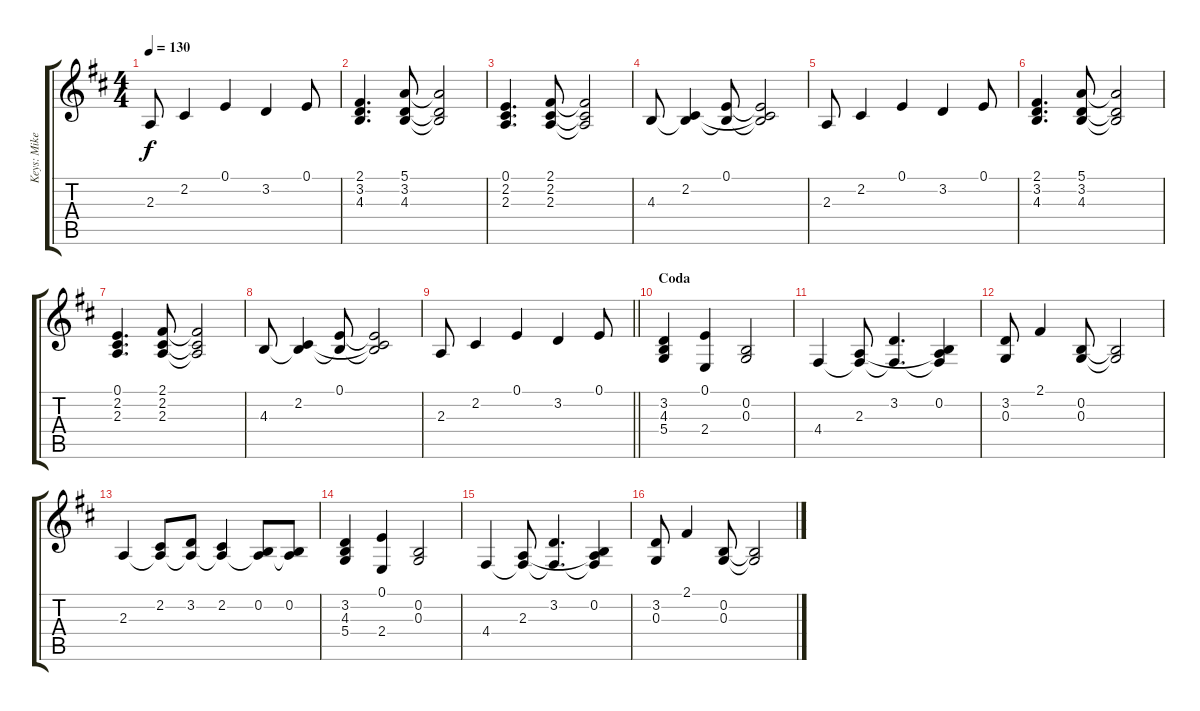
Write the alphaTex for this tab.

\track ("Keys: Mike" "Keys: Mike") {instrument pad1newage}
\staff {score tabs}
\tuning (E4 B3 G3 D3 A2 E2) {hide}
\ts (4 4)
\tempo 130
\clef g2
\ks d
2.3.8{dy f} 2.2.4 0.1.4 3.2.4 0.1.8 |
(2.1 3.2 4.3).4{d} (5.1 3.2 4.3).8 (5.1{t} 3.2{t} 4.3{t}).2 |
(0.1 2.2 2.3).4{d} (2.1 2.2 2.3).8 (2.1{t} 2.2{t} 2.3{t}).2 |
4.3.8 (2.2 4.3{t}).4 (0.1 4.3{t}).8 (0.1{t} 2.2{t} 4.3{t}).2 |
2.3.8 2.2.4 0.1.4 3.2.4 0.1.8 |
(2.1 3.2 4.3).4{d} (5.1 3.2 4.3).8 (5.1{t} 3.2{t} 4.3{t}).2 |
(0.1 2.2 2.3).4{d} (2.1 2.2 2.3).8 (2.1{t} 2.2{t} 2.3{t}).2 |
4.3.8 (2.2 4.3{t}).4 (0.1 4.3{t}).8 (0.1{t} 2.2{t} 4.3{t}).2 |
\barLineRight lightlight
2.3.8 2.2.4 0.1.4 3.2.4 0.1.8 |
\section ("" "Coda")
(3.2 4.3 5.4).4 (0.1 2.4).4 (0.2 0.3).2 |
4.4.4 (2.3 4.4{t}).8 (3.2 4.4{t}).4{d} (0.2 2.3{t} 4.4{t}).4 |
(3.2 0.3).8 2.1.4 (0.2 0.3).8 (0.2{t} 0.3{t}).2 |
2.3.4 (2.2 2.3{t}).8 (3.2 2.3{t}).8 (2.2 2.3{t}).4 (0.2 2.3{t}).8 (0.2 2.3{t}).8 |
(3.2 4.3 5.4).4 (0.1 2.4).4 (0.2 0.3).2 |
4.4.4 (2.3 4.4{t}).8 (3.2 4.4{t}).4{d} (0.2 2.3{t} 4.4{t}).4 |
(3.2 0.3).8 2.1.4 (0.2 0.3).8 (0.2{t} 0.3{t}).2
